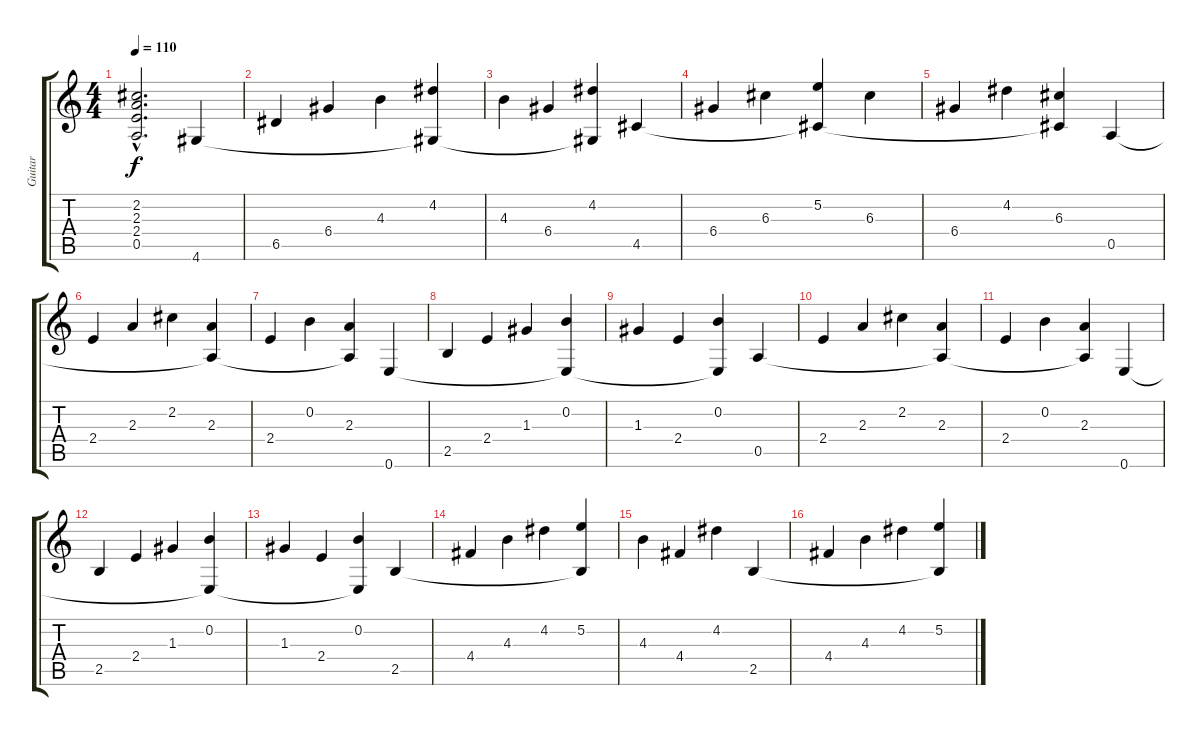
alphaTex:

\track ("Guitar" "Guitar") {instrument electricguitarjazz}
\staff {score tabs}
\tuning (E4 B3 G3 D3 A2 E2) {hide}
\ts (4 4)
\tempo 110
\clef g2
\ks c
(2.2{hac t} 2.3{hac t} 2.4{hac t} 0.5{hac t}).2{d dy f} 4.6.4 |
6.5.4 6.4.4 4.3.4 (4.2 4.6{t}).4 |
4.3.4 6.4.4 (4.2 4.6{t}).4 4.5.4 |
6.4.4 6.3.4 (5.2 4.5{t}).4 6.3.4 |
6.4.4 4.2.4 (6.3 4.5{t}).4 0.5.4 |
2.4.4 2.3.4 2.2.4 (2.3 0.5{t}).4 |
2.4.4 0.2.4 (2.3 0.5{t}).4 0.6.4 |
2.5.4 2.4.4 1.3.4 (0.2 0.6{t}).4 |
1.3.4 2.4.4 (0.2 0.6{t}).4 0.5.4 |
2.4.4 2.3.4 2.2.4 (2.3 0.5{t}).4 |
2.4.4 0.2.4 (2.3 0.5{t}).4 0.6.4 |
2.5.4 2.4.4 1.3.4 (0.2 0.6{t}).4 |
1.3.4 2.4.4 (0.2 0.6{t}).4 2.5.4 |
4.4.4 4.3.4 4.2.4 (5.2 2.5{t}).4 |
4.3.4 4.4.4 4.2.4 2.5.4 |
4.4.4 4.3.4 4.2.4 (5.2 2.5{t}).4
